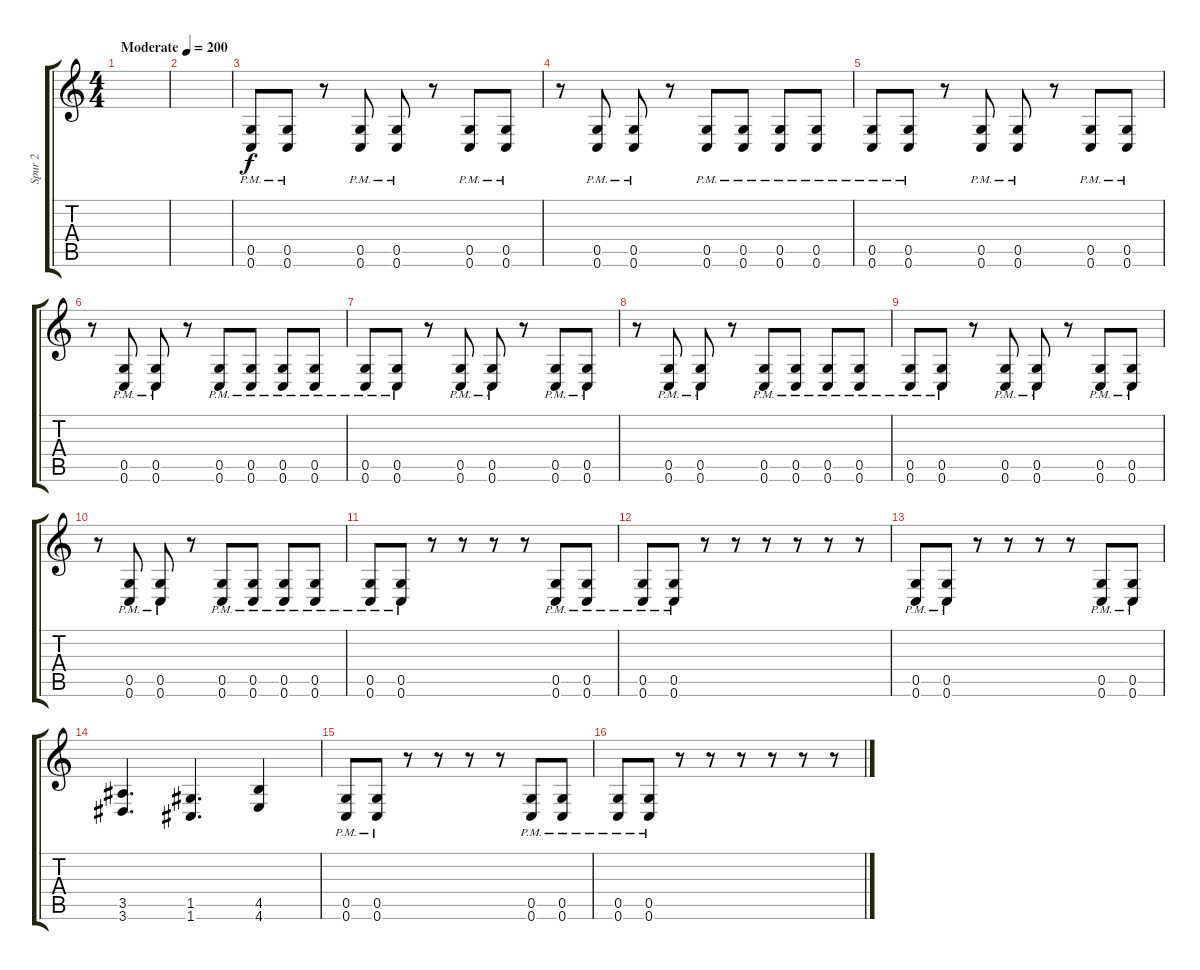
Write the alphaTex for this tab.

\track ("Spur 2" "Spur 2") {instrument distortionguitar}
\staff {score tabs}
\tuning (D4 A3 F3 C3 G2 C2) {hide}
\ts (4 4)
\tempo (200 "Moderate")
\clef g2
\ks c
|
|
(0.5{pm} 0.6{pm}).8 (0.5{pm} 0.6{pm}).8 r.8 (0.5{pm} 0.6{pm}).8 (0.5{pm} 0.6{pm}).8 r.8 (0.5{pm} 0.6{pm}).8 (0.5{pm} 0.6{pm}).8 |
r.8 (0.5{pm} 0.6{pm}).8 (0.5{pm} 0.6{pm}).8 r.8 (0.5{pm} 0.6{pm}).8 (0.5{pm} 0.6{pm}).8 (0.5{pm} 0.6{pm}).8 (0.5{pm} 0.6{pm}).8 |
(0.5{pm} 0.6{pm}).8 (0.5{pm} 0.6{pm}).8 r.8 (0.5{pm} 0.6{pm}).8 (0.5{pm} 0.6{pm}).8 r.8 (0.5{pm} 0.6{pm}).8 (0.5{pm} 0.6{pm}).8 |
r.8 (0.5{pm} 0.6{pm}).8 (0.5{pm} 0.6{pm}).8 r.8 (0.5{pm} 0.6{pm}).8 (0.5{pm} 0.6{pm}).8 (0.5{pm} 0.6{pm}).8 (0.5{pm} 0.6{pm}).8 |
(0.5{pm} 0.6{pm}).8 (0.5{pm} 0.6{pm}).8 r.8 (0.5{pm} 0.6{pm}).8 (0.5{pm} 0.6{pm}).8 r.8 (0.5{pm} 0.6{pm}).8 (0.5{pm} 0.6{pm}).8 |
r.8 (0.5{pm} 0.6{pm}).8 (0.5{pm} 0.6{pm}).8 r.8 (0.5{pm} 0.6{pm}).8 (0.5{pm} 0.6{pm}).8 (0.5{pm} 0.6{pm}).8 (0.5{pm} 0.6{pm}).8 |
(0.5{pm} 0.6{pm}).8 (0.5{pm} 0.6{pm}).8 r.8 (0.5{pm} 0.6{pm}).8 (0.5{pm} 0.6{pm}).8 r.8 (0.5{pm} 0.6{pm}).8 (0.5{pm} 0.6{pm}).8 |
r.8 (0.5{pm} 0.6{pm}).8 (0.5{pm} 0.6{pm}).8 r.8 (0.5{pm} 0.6{pm}).8 (0.5{pm} 0.6{pm}).8 (0.5{pm} 0.6{pm}).8 (0.5{pm} 0.6{pm}).8 |
(0.5{pm} 0.6{pm}).8 (0.5{pm} 0.6{pm}).8 r.8 r.8 r.8 r.8 (0.5{pm} 0.6{pm}).8 (0.5{pm} 0.6{pm}).8 |
(0.5 0.6{pm}).8 (0.5 0.6{pm}).8 r.8 r.8 r.8 r.8 r.8 r.8 |
(0.5{pm} 0.6{pm}).8 (0.5{pm} 0.6{pm}).8 r.8 r.8 r.8 r.8 (0.5{pm} 0.6{pm}).8 (0.5{pm} 0.6{pm}).8 |
(3.5 3.6).4{d} (1.5 1.6).4{d} (4.5 4.6).4 |
(0.5{pm} 0.6{pm}).8 (0.5{pm} 0.6{pm}).8 r.8 r.8 r.8 r.8 (0.5{pm} 0.6{pm}).8 (0.5{pm} 0.6{pm}).8 |
(0.5 0.6{pm}).8 (0.5 0.6{pm}).8 r.8 r.8 r.8 r.8 r.8 r.8
